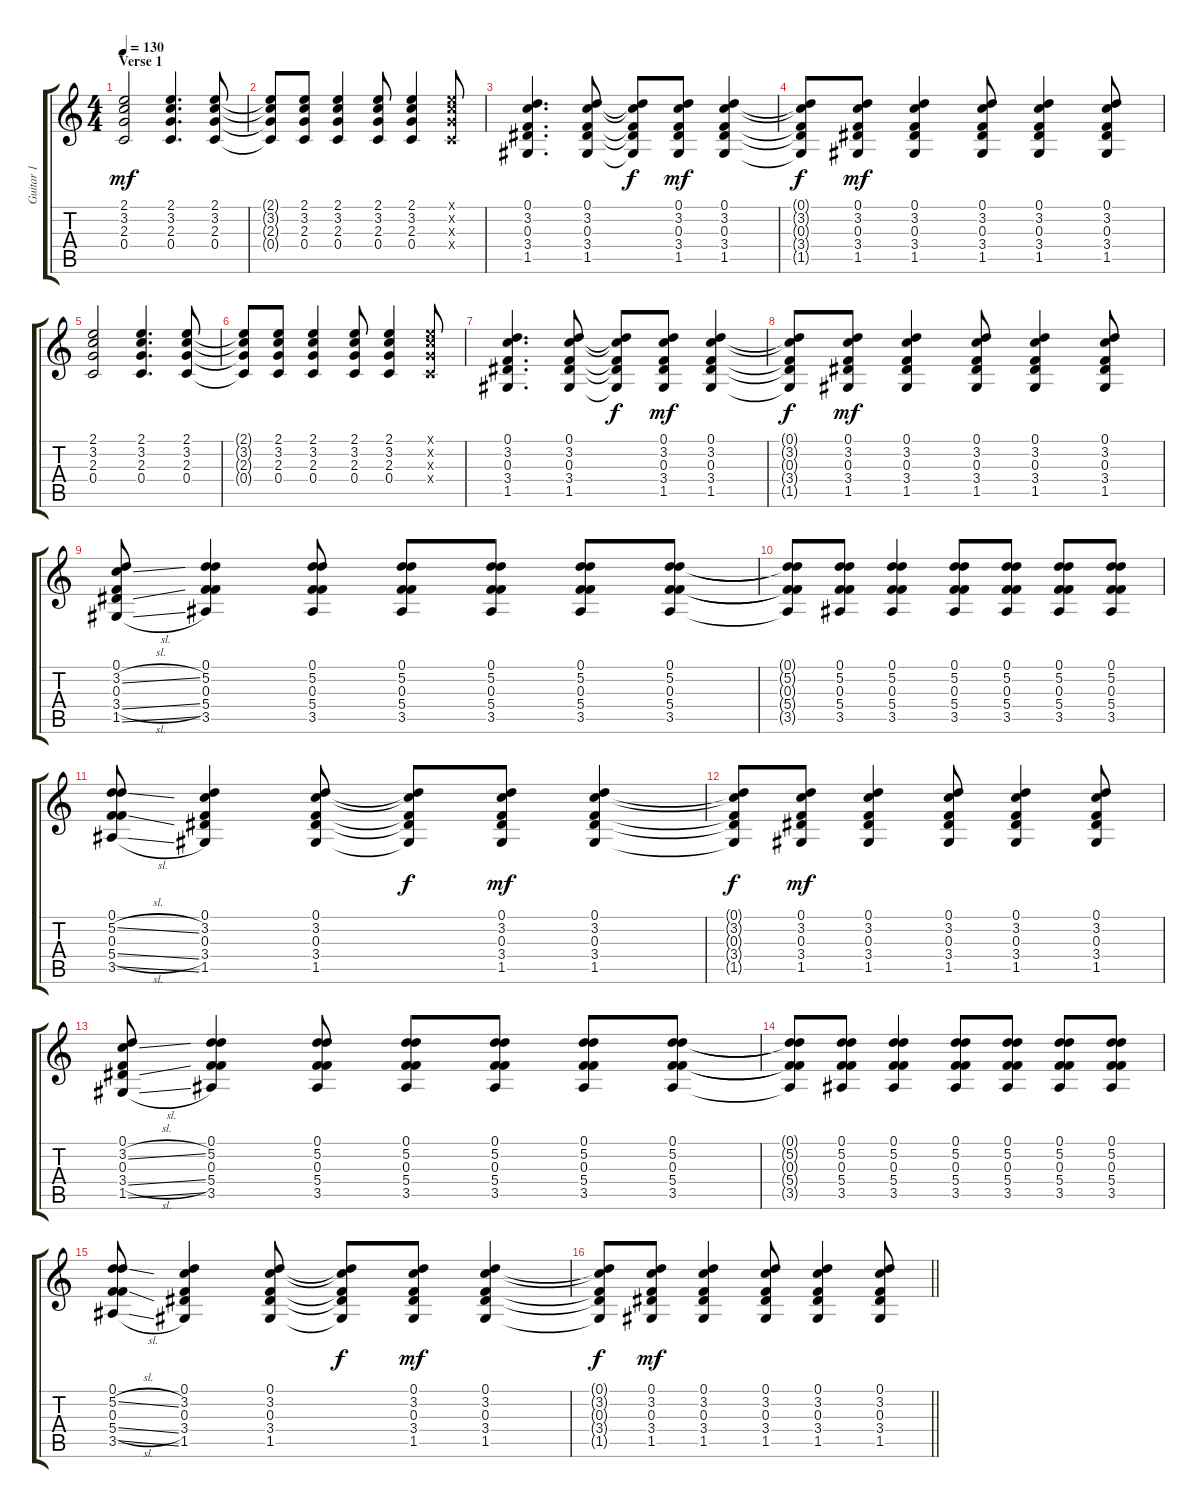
\track ("Guitar 1" "Guitar 1") {instrument electricguitarclean}
\staff {score tabs}
\tuning (D4 A3 F3 C3 G2 C2) {hide}
\ts (4 4)
\section ("" "Verse 1")
\tempo 130
\clef g2
\ks c
(2.1 3.2 2.3 0.4).2{dy mf} (2.1 3.2 2.3 0.4).4{d} (2.1 3.2 2.3 0.4).8 |
(2.1{t} 3.2{t} 2.3{t} 0.4{t}).8 (2.1 3.2 2.3 0.4).8 (2.1 3.2 2.3 0.4).4 (2.1 3.2 2.3 0.4).8 (2.1 3.2 2.3 0.4).4 (2.1{x} 3.2{x} 2.3{x} 0.4{x}).8 |
(0.1 3.2 0.3 3.4 1.5).4{d} (0.1 3.2 0.3 3.4 1.5).8 (0.1{t} 3.2{t} 0.3{t} 3.4{t} 1.5{t}).8{dy f} (0.1 3.2 0.3 3.4 1.5).8{dy mf} (0.1 3.2 0.3 3.4 1.5).4 |
(0.1{t} 3.2{t} 0.3{t} 3.4{t} 1.5{t}).8{dy f} (0.1 3.2 0.3 3.4 1.5).8{dy mf} (0.1 3.2 0.3 3.4 1.5).4 (0.1 3.2 0.3 3.4 1.5).8 (0.1 3.2 0.3 3.4 1.5).4 (0.1 3.2 0.3 3.4 1.5).8 |
(2.1 3.2 2.3 0.4).2 (2.1 3.2 2.3 0.4).4{d} (2.1 3.2 2.3 0.4).8 |
(2.1{t} 3.2{t} 2.3{t} 0.4{t}).8 (2.1 3.2 2.3 0.4).8 (2.1 3.2 2.3 0.4).4 (2.1 3.2 2.3 0.4).8 (2.1 3.2 2.3 0.4).4 (2.1{x} 3.2{x} 2.3{x} 0.4{x}).8 |
(0.1 3.2 0.3 3.4 1.5).4{d} (0.1 3.2 0.3 3.4 1.5).8 (0.1{t} 3.2{t} 0.3{t} 3.4{t} 1.5{t}).8{dy f} (0.1 3.2 0.3 3.4 1.5).8{dy mf} (0.1 3.2 0.3 3.4 1.5).4 |
(0.1{t} 3.2{t} 0.3{t} 3.4{t} 1.5{t}).8{dy f} (0.1 3.2 0.3 3.4 1.5).8{dy mf} (0.1 3.2 0.3 3.4 1.5).4 (0.1 3.2 0.3 3.4 1.5).8 (0.1 3.2 0.3 3.4 1.5).4 (0.1 3.2 0.3 3.4 1.5).8 |
(0.1 3.2{sl} 0.3 3.4{sl} 1.5{sl}).8 (0.1 5.2 0.3 5.4 3.5).4 (0.1 5.2 0.3 5.4 3.5).8 (0.1 5.2 0.3 5.4 3.5).8 (0.1 5.2 0.3 5.4 3.5).8 (0.1 5.2 0.3 5.4 3.5).8 (0.1 5.2 0.3 5.4 3.5).8 |
(0.1{t} 5.2{t} 0.3{t} 5.4{t} 3.5{t}).8 (0.1 5.2 0.3 5.4 3.5).8 (0.1 5.2 0.3 5.4 3.5).4 (0.1 5.2 0.3 5.4 3.5).8 (0.1 5.2 0.3 5.4 3.5).8 (0.1 5.2 0.3 5.4 3.5).8 (0.1 5.2 0.3 5.4 3.5).8 |
(0.1 5.2{sl} 0.3 5.4{sl} 3.5{sl}).8 (0.1 3.2 0.3 3.4 1.5).4 (0.1 3.2 0.3 3.4 1.5).8 (0.1{t} 3.2{t} 0.3{t} 3.4{t} 1.5{t}).8{dy f} (0.1 3.2 0.3 3.4 1.5).8{dy mf} (0.1 3.2 0.3 3.4 1.5).4 |
(0.1{t} 3.2{t} 0.3{t} 3.4{t} 1.5{t}).8{dy f} (0.1 3.2 0.3 3.4 1.5).8{dy mf} (0.1 3.2 0.3 3.4 1.5).4 (0.1 3.2 0.3 3.4 1.5).8 (0.1 3.2 0.3 3.4 1.5).4 (0.1 3.2 0.3 3.4 1.5).8 |
(0.1 3.2{sl} 0.3 3.4{sl} 1.5{sl}).8 (0.1 5.2 0.3 5.4 3.5).4 (0.1 5.2 0.3 5.4 3.5).8 (0.1 5.2 0.3 5.4 3.5).8 (0.1 5.2 0.3 5.4 3.5).8 (0.1 5.2 0.3 5.4 3.5).8 (0.1 5.2 0.3 5.4 3.5).8 |
(0.1{t} 5.2{t} 0.3{t} 5.4{t} 3.5{t}).8 (0.1 5.2 0.3 5.4 3.5).8 (0.1 5.2 0.3 5.4 3.5).4 (0.1 5.2 0.3 5.4 3.5).8 (0.1 5.2 0.3 5.4 3.5).8 (0.1 5.2 0.3 5.4 3.5).8 (0.1 5.2 0.3 5.4 3.5).8 |
(0.1 5.2{sl} 0.3 5.4{sl} 3.5{sl}).8 (0.1 3.2 0.3 3.4 1.5).4 (0.1 3.2 0.3 3.4 1.5).8 (0.1{t} 3.2{t} 0.3{t} 3.4{t} 1.5{t}).8{dy f} (0.1 3.2 0.3 3.4 1.5).8{dy mf} (0.1 3.2 0.3 3.4 1.5).4 |
\barLineRight lightlight
(0.1{t} 3.2{t} 0.3{t} 3.4{t} 1.5{t}).8{dy f} (0.1 3.2 0.3 3.4 1.5).8{dy mf} (0.1 3.2 0.3 3.4 1.5).4 (0.1 3.2 0.3 3.4 1.5).8 (0.1 3.2 0.3 3.4 1.5).4 (0.1 3.2 0.3 3.4 1.5).8
